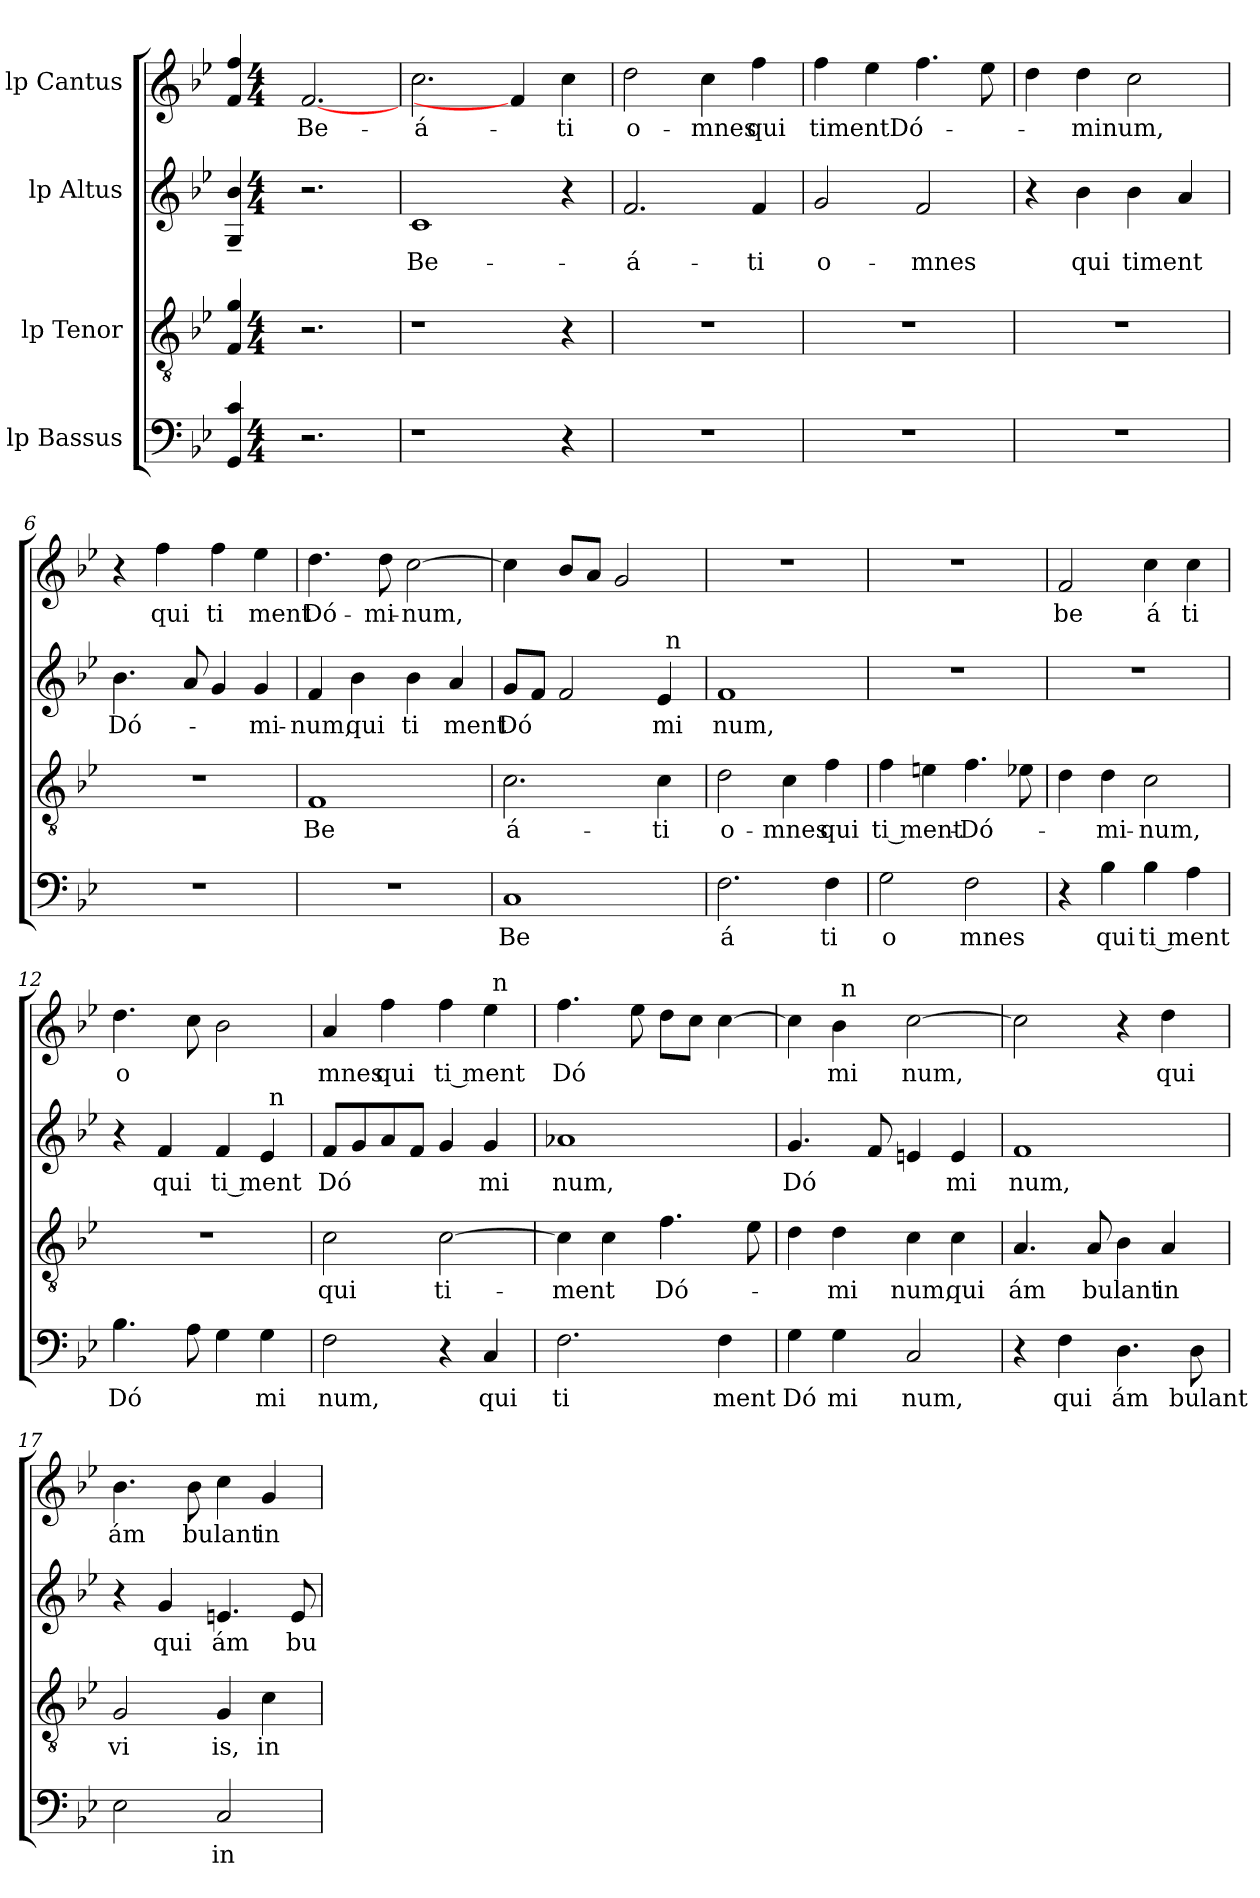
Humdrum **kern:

**kern	**text	**kern	**text	**kern	**text	**kern	**text
*part4	*part4	*part3	*part3	*part2	*part2	*part1	*part1
*staff4	*staff4	*staff3	*staff3	*staff2	*staff2	*staff1	*staff1
*I"lp Bassus	*	*I"lp Tenor	*	*I"lp Altus	*	*I"lp Cantus	*
!!LO:PB:g=z
*stria5	*	*stria5	*	*stria5	*	*stria5	*
*clefF4	*	*clefGv2	*	*clefG2	*	*clefG2	*
*k[b-e-]	*	*k[b-e-]	*	*k[b-e-]	*	*k[b-e-]	*
*B-:	*	*B-:	*	*B-:	*	*B-:	*
=1	=1	=1	=1	=1	=1	=1	=1
4c/ 4GG/	.	4g/ 4F/	.	4b-/~> 4G/~>	.	4ff/ 4f/	.
*M4/4	*	*M4/4	*	*M4/4	*	*M4/4	*
*met(c)	*	*met(c)	*	*met(c)	*	*met(c)	*
!	!	!	!	!	!	!	!LO:LY:b:cj
2.r	.	2.r	.	2.r	.	[2.f	Be-
=2	=2	=2	=2	=2	=2	=2	=2
!	!	!	!	!	!LO:LY:b:cj	!	!LO:LY:b:cj
1r	.	1r	.	1c	Be-	2.cc\	-á-
.	.	.	.	.	.	4f]	.
!	!	!	!	!	!	!	!LO:LY:b:cj
4r	.	4r	.	4r	.	4cc\	-ti
=3	=3	=3	=3	=3	=3	=3	=3
!	!	!	!	!	!LO:LY:b:cj	!	!LO:LY:b:cj
1r	.	1r	.	2.f/	-á-	2dd\	o-
!	!	!	!	!	!	!	!LO:LY:b:cj
.	.	.	.	.	.	4cc\	-mnes
!	!	!	!	!	!LO:LY:b:cj	!	!LO:LY:b:cj
.	.	.	.	4f/	-ti	4ff\	qui
=4	=4	=4	=4	=4	=4	=4	=4
!	!	!	!	!	!LO:LY:b:cj	!	!LO:LY:b
1r	.	1r	.	2g/	o-	4ff\	timentDó-
.	.	.	.	.	.	4ee-\	.
!	!	!	!	!	!LO:LY:b:cj	!	!
.	.	.	.	2f/	-mnes	4.ff\	.
.	.	.	.	.	.	8ee-\	.
=5	=5	=5	=5	=5	=5	=5	=5
1r	.	1r	.	4r	.	4dd\	.
!	!	!	!	!	!LO:LY:b:cj	!	!LO:LY:b
.	.	.	.	4b-\	qui	4dd\	-minum,
!	!	!	!	!	!LO:LY:b	!	!
.	.	.	.	4b-\	timent	2cc\	.
.	.	.	.	4a/	.	.	.
=6	=6	=6	=6	=6	=6	=6	=6
!	!	!	!	!	!LO:LY:b:cj	!	!
1r	.	1r	.	4.b-\	Dó-	4r	.
!	!	!	!	!	!	!	!LO:LY:b:cj
.	.	.	.	.	.	4ff\	qui
.	.	.	.	8a/	.	.	.
!	!	!	!	!	!	!	!LO:LY:b:cj
.	.	.	.	4g/	.	4ff\	ti
!	!	!	!	!	!LO:LY:b:cj	!	!LO:LY:b:cj
.	.	.	.	4g/	-mi-	4ee-\	ment
=7	=7	=7	=7	=7	=7	=7	=7
!	!	!	!LO:LY:b:cj	!	!LO:LY:b:cj	!	!LO:LY:b:cj
1r	.	1F	Be	4f/	-num,	4.dd\	Dó-
!	!	!	!	!	!LO:LY:b:cj	!	!
.	.	.	.	4b-\	qui	.	.
!	!	!	!	!	!	!	!LO:LY:b:cj
.	.	.	.	.	.	8dd\	-mi-
!	!	!	!	!	!LO:LY:b:cj	!	!LO:LY:b
.	.	.	.	4b-\	ti	[<2cc\	-num,
!	!	!	!	!	!LO:LY:b:cj	!	!
.	.	.	.	4a/	ment	.	.
!!LO:LB:g=z
=8	=8	=8	=8	=8	=8	=8	=8
!	!LO:LY:b:cj	!	!LO:LY:b:cj	!	!LO:LY:b:cj	!	!
*	*	*	*	*^	*	*	*
1C	Be	2.c\	á-	8g/L	2ryy	Dó	4cc\]	.
.	.	.	.	8f/J	.	.	.	.
.	.	.	.	2f/	.	.	8b-/L	.
.	.	.	.	.	.	.	8a/J	.
.	.	.	.	.	4ryy	.	2g/	.
!	!	!	!LO:LY:b:cj	!	!	!LO:LY:b:cj	!	!
.	.	4c\	-ti	4e-/	64ryy	mi	.	.
!	!	!	!	!	!LO:TX:a:t=n	!	!	!
.	.	.	.	.	8...ryy	.	.	.
=9	=9	=9	=9	=9	=9	=9	=9	=9
!	!LO:LY:b:cj	!	!LO:LY:b:cj	!	!	!LO:LY:b:cj	!	!
*	*	*	*	*v	*v	*	*	*
2.F\	á	2d\	o-	1f	num,	1r	.
!	!	!	!LO:LY:b:cj	!	!	!	!
.	.	4c\	-mnes	.	.	.	.
!	!LO:LY:b:cj	!	!LO:LY:b:cj	!	!	!	!
4F\	ti	4f\	qui	.	.	.	.
=10	=10	=10	=10	=10	=10	=10	=10
!	!LO:LY:b:cj	!	!LO:LY:b:cj	!	!	!	!
2G\	o	4f\	ti ment-	1r	.	1r	.
.	.	4en\	.	.	.	.	.
!	!LO:LY:b:cj	!	!LO:LY:b:cj	!	!	!	!
2F\	mnes	4.f\	-Dó-	.	.	.	.
.	.	8e-X\	.	.	.	.	.
=11	=11	=11	=11	=11	=11	=11	=11
!	!	!	!	!	!	!	!LO:LY:b:cj
4r	.	4d\	.	1r	.	2f/	be
!	!LO:LY:b:cj	!	!LO:LY:b:cj	!	!	!	!
4B-\	qui	4d\	-mi-	.	.	.	.
!	!LO:LY:b:cj	!	!LO:LY:b:cj	!	!	!	!LO:LY:b:cj
4B-\	ti ment	2c\	-num,	.	.	4cc\	á
!	!	!	!	!	!	!	!LO:LY:b:cj
4A\	.	.	.	.	.	4cc\	ti
=12	=12	=12	=12	=12	=12	=12	=12
!	!LO:LY:b:cj	!	!	!	!	!	!LO:LY:b:cj
*	*	*	*	*^	*	*	*
4.B-\	Dó	1r	.	4r	2ryy	.	4.dd\	o
!	!	!	!	!	!	!LO:LY:b:cj	!	!
.	.	.	.	4f/	.	qui	.	.
8A\	.	.	.	.	.	.	8cc\	.
!	!	!	!	!	!	!LO:LY:b:cj	!	!
4G\	.	.	.	4f/	4ryy	ti ment	2b-\	.
!	!LO:LY:b:cj	!	!	!	!	!	!	!
4G\	mi	.	.	4e-/	64ryy	.	.	.
!	!	!	!	!	!LO:TX:a:t=n	!	!	!
.	.	.	.	.	8...ryy	.	.	.
=13	=13	=13	=13	=13	=13	=13	=13	=13
!	!LO:LY:b:cj	!	!LO:LY:b:cj	!	!	!LO:LY:b:cj	!	!LO:LY:b:cj
*	*	*	*	*v	*v	*	*^	*
2F\	num,	2c\	qui	8f/L	Dó	4a/	2ryy	mnes
.	.	.	.	8g/	.	.	.	.
!	!	!	!	!	!	!	!	!LO:LY:b:cj
.	.	.	.	8a/	.	4ff\	.	qui
.	.	.	.	8f/J	.	.	.	.
!	!	!	!LO:LY:b:cj	!	!	!	!	!LO:LY:b:cj
4r	.	[>2c\	ti-	4g/	.	4ff\	4ryy	ti ment
!	!LO:LY:b:cj	!	!	!	!LO:LY:b:cj	!	!	!
4C/	qui	.	.	4g/	mi	4ee-\	64ryy	.
!	!	!	!	!	!	!	!LO:TX:a:t=n	!
.	.	.	.	.	.	.	8...ryy	.
=14	=14	=14	=14	=14	=14	=14	=14	=14
!	!LO:LY:b:cj	!	!LO:LY:b	!	!LO:LY:b:cj	!	!	!LO:LY:b:cj
*	*	*	*	*	*	*v	*v	*
2.F\	ti	4c\]	-ment	1a-X	num,	4.ff\	Dó
.	.	4c\	.	.	.	.	.
.	.	.	.	.	.	8ee-\	.
!	!	!	!LO:LY:b:cj	!	!	!	!
.	.	4.f\	Dó-	.	.	8dd\L	.
.	.	.	.	.	.	8cc\J	.
!	!LO:LY:b:cj	!	!	!	!	!	!
4F\	ment	.	.	.	.	[<4cc\	.
.	.	8e-\	.	.	.	.	.
!!LO:LB:g=z
=15	=15	=15	=15	=15	=15	=15	=15
!	!LO:LY:b:cj	!	!	!	!LO:LY:b:cj	!	!
*	*	*	*	*	*	*^	*
4G\	Dó	4d\	.	4.g/	Dó	4cc\]	4ryy	.
!	!LO:LY:b:cj	!	!LO:LY:b:cj	!	!	!	!	!LO:LY:b:cj
4G\	mi	4d\	-mi	.	.	4b-\	64ryy	mi
!	!	!	!	!	!	!	!LO:TX:a:t=n	!
.	.	.	.	.	.	.	2ryy	.
.	.	.	.	8f/	.	.	.	.
!	!LO:LY:b:cj	!	!LO:LY:b:cj	!	!	!	!	!LO:LY:b:cj
2C/	num,	4c\	num,	4en/	.	[>2cc\	.	num,
!	!	!	!LO:LY:b:cj	!	!LO:LY:b:cj	!	!	!
.	.	4c\	qui	4e/	mi	.	.	.
.	.	.	.	.	.	.	8...ryy	.
=16	=16	=16	=16	=16	=16	=16	=16	=16
!	!	!	!LO:LY:b:cj	!	!LO:LY:b:cj	!	!	!
*	*	*	*	*	*	*v	*v	*
4r	.	4.A/	ám	1f	num,	2cc\]	.
!	!LO:LY:b:cj	!	!	!	!	!	!
4F\	qui	.	.	.	.	.	.
!	!	!	!LO:LY:b	!	!	!	!
.	.	8A/	bulant	.	.	.	.
!	!LO:LY:b:cj	!	!	!	!	!	!
4.D\	ám	4B-\	.	.	.	4r	.
!	!	!	!LO:LY:b:cj	!	!	!	!LO:LY:b:cj
.	.	4A/	in	.	.	4dd\	qui
!	!LO:LY:b	!	!	!	!	!	!
8D\	bulant	.	.	.	.	.	.
=17	=17	=17	=17	=17	=17	=17	=17
!	!	!	!LO:LY:b:cj	!	!	!	!LO:LY:b:cj
2E-\	.	2G/	vi	4r	.	4.b-\	ám
!	!	!	!	!	!LO:LY:b:cj	!	!
.	.	.	.	4g/	qui	.	.
!	!	!	!	!	!	!	!LO:LY:b
.	.	.	.	.	.	8b-\	bulant
!	!LO:LY:b:cj	!	!LO:LY:b:cj	!	!LO:LY:b:cj	!	!
2C/	in	4G/	is,	4.en/	ám	4cc\	.
!	!	!	!LO:LY:b:cj	!	!	!	!LO:LY:b:cj
.	.	4c\	in	.	.	4g/	in
!	!	!	!	!	!LO:LY:b:cj	!	!
.	.	.	.	8e/	bu	.	.
=	=	=	=	=	=	=	=
*-	*-	*-	*-	*-	*-	*-	*-
